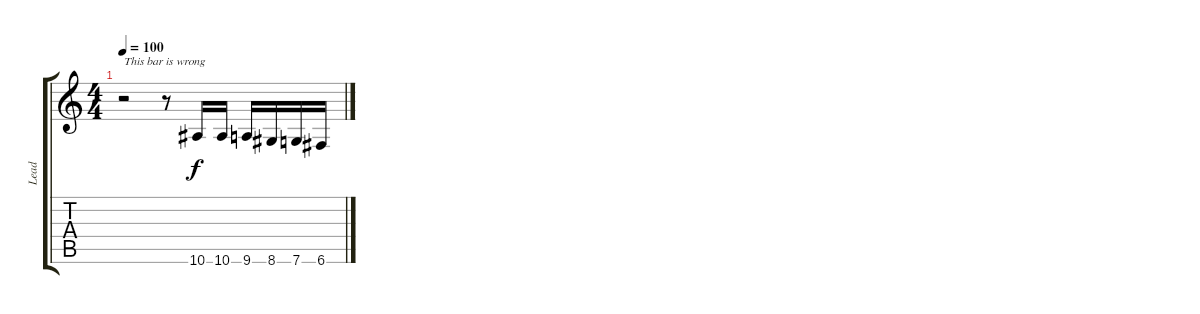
\track ("Lead" "Lead") {instrument distortionguitar}
\staff {score tabs}
\tuning (C4 G3 Eb3 Bb2 F2 C2) {hide}
\ts (4 4)
\tempo 100
\clef g2
\ks c
r.2{txt "This bar is wrong" dy f} r.8 10.6.16 10.6.16 9.6.16 8.6.16 7.6.16 6.6.16
